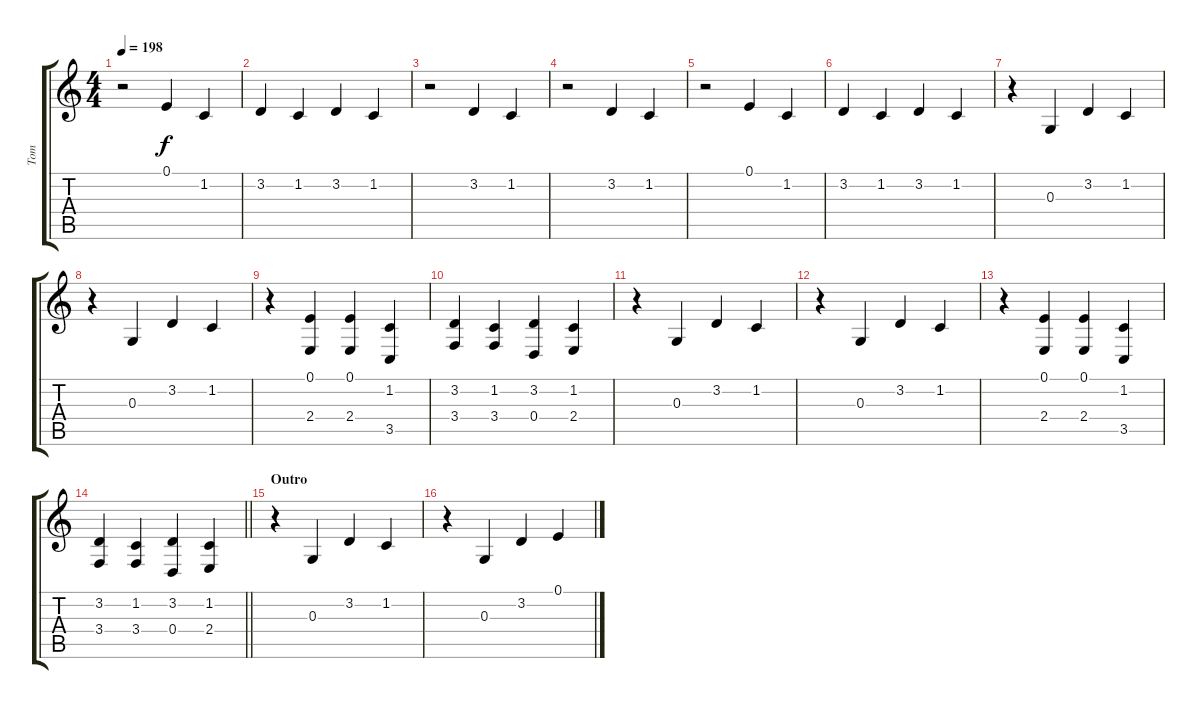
\track ("Tom" "Tom") {instrument lead2sawtooth}
\staff {score tabs}
\tuning (E4 B3 G3 D3 A2 E2) {hide}
\ts (4 4)
\tempo 198
\clef g2
\ks c
r.2{dy f} 0.1.4 1.2.4 |
3.2.4 1.2.4 3.2.4 1.2.4 |
r.2 3.2.4 1.2.4 |
r.2 3.2.4 1.2.4 |
r.2 0.1.4 1.2.4 |
3.2.4 1.2.4 3.2.4 1.2.4 |
r.4 0.3.4 3.2.4 1.2.4 |
r.4 0.3.4 3.2.4 1.2.4 |
r.4 (0.1 2.4).4 (0.1 2.4).4 (1.2 3.5).4 |
(3.2 3.4).4 (1.2 3.4).4 (3.2 0.4).4 (1.2 2.4).4 |
r.4 0.3.4 3.2.4 1.2.4 |
r.4 0.3.4 3.2.4 1.2.4 |
r.4 (0.1 2.4).4 (0.1 2.4).4 (1.2 3.5).4 |
\barLineRight lightlight
(3.2 3.4).4 (1.2 3.4).4 (3.2 0.4).4 (1.2 2.4).4 |
\section ("" "Outro")
r.4 0.3.4 3.2.4 1.2.4 |
r.4 0.3.4 3.2.4 0.1.4
